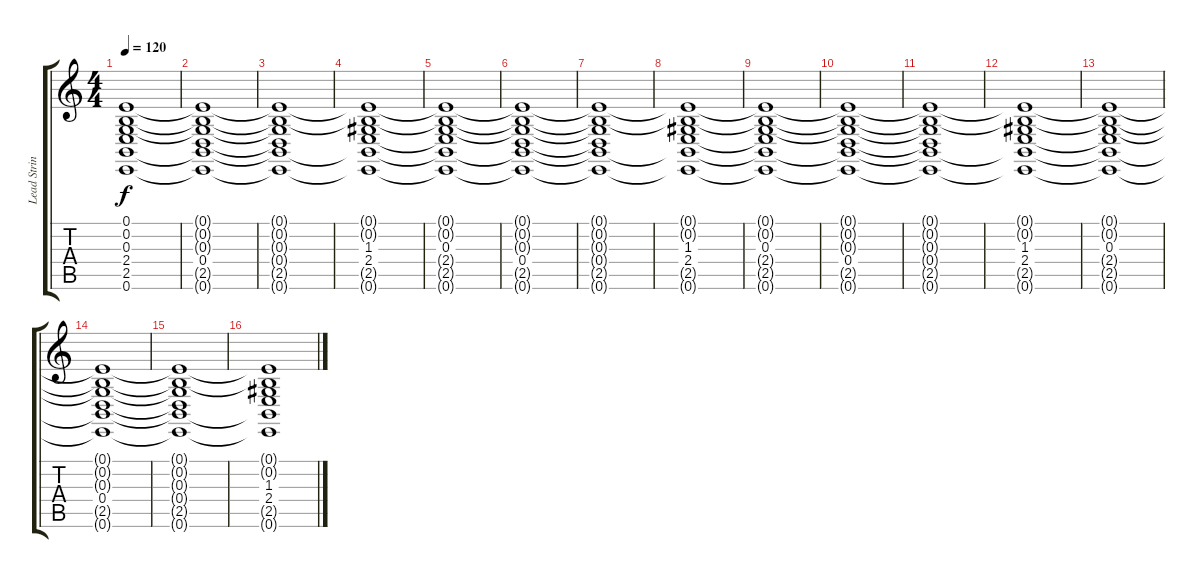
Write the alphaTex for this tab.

\track ("Lead String Ensemble" "Lead Strin") {instrument stringensemble1}
\staff {score tabs}
\tuning (E4 B3 G3 D3 A2 E2) {hide}
\ts (4 4)
\tempo 120
\clef g2
\ks c
(0.1{t} 0.2{t} 0.3 2.4{t} 2.5{t} 0.6{t}).1{dy f} |
(0.1{t} 0.2{t} 0.3{t} 0.4 2.5{t} 0.6{t}).1 |
(0.1{t} 0.2{t} 0.3{t} 0.4{t} 2.5{t} 0.6{t}).1{volume 0} |
(0.1{t} 0.2{t} 1.3 2.4 2.5{t} 0.6{t}).1{volume 16} |
(0.1{t} 0.2{t} 0.3 2.4{t} 2.5{t} 0.6{t}).1 |
(0.1{t} 0.2{t} 0.3{t} 0.4 2.5{t} 0.6{t}).1 |
(0.1{t} 0.2{t} 0.3{t} 0.4{t} 2.5{t} 0.6{t}).1 |
(0.1{t} 0.2{t} 1.3 2.4 2.5{t} 0.6{t}).1 |
(0.1{t} 0.2{t} 0.3 2.4{t} 2.5{t} 0.6{t}).1 |
(0.1{t} 0.2{t} 0.3{t} 0.4 2.5{t} 0.6{t}).1 |
(0.1{t} 0.2{t} 0.3{t} 0.4{t} 2.5{t} 0.6{t}).1 |
(0.1{t} 0.2{t} 1.3 2.4 2.5{t} 0.6{t}).1 |
(0.1{t} 0.2{t} 0.3 2.4{t} 2.5{t} 0.6{t}).1 |
(0.1{t} 0.2{t} 0.3{t} 0.4 2.5{t} 0.6{t}).1 |
(0.1{t} 0.2{t} 0.3{t} 0.4{t} 2.5{t} 0.6{t}).1 |
(0.1{t} 0.2{t} 1.3 2.4 2.5{t} 0.6{t}).1
